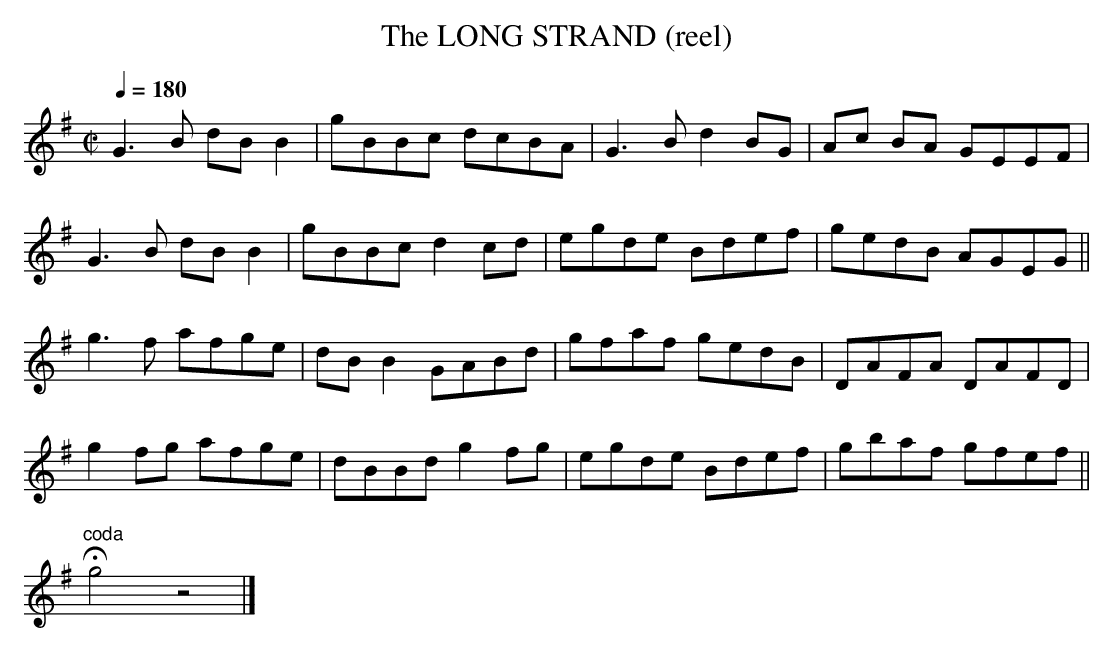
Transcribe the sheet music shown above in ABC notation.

X:1
T:LONG STRAND (reel), The
Q:1/4=180
M:C|
L:1/8
K:G
G3B dBB2|gBBc dcBA|G3B d2BG|Ac BA GEEF|
G3B dBB2|gBBc d2cd|egde Bdef|gedB AGEG||
g3f afge|dBB2 GABd|gfaf gedB|DAFA DAFD|
g2fg afge|dBBd g2fg|egde Bdef|gbaf gfef||
"^coda"Hg4z4|]
